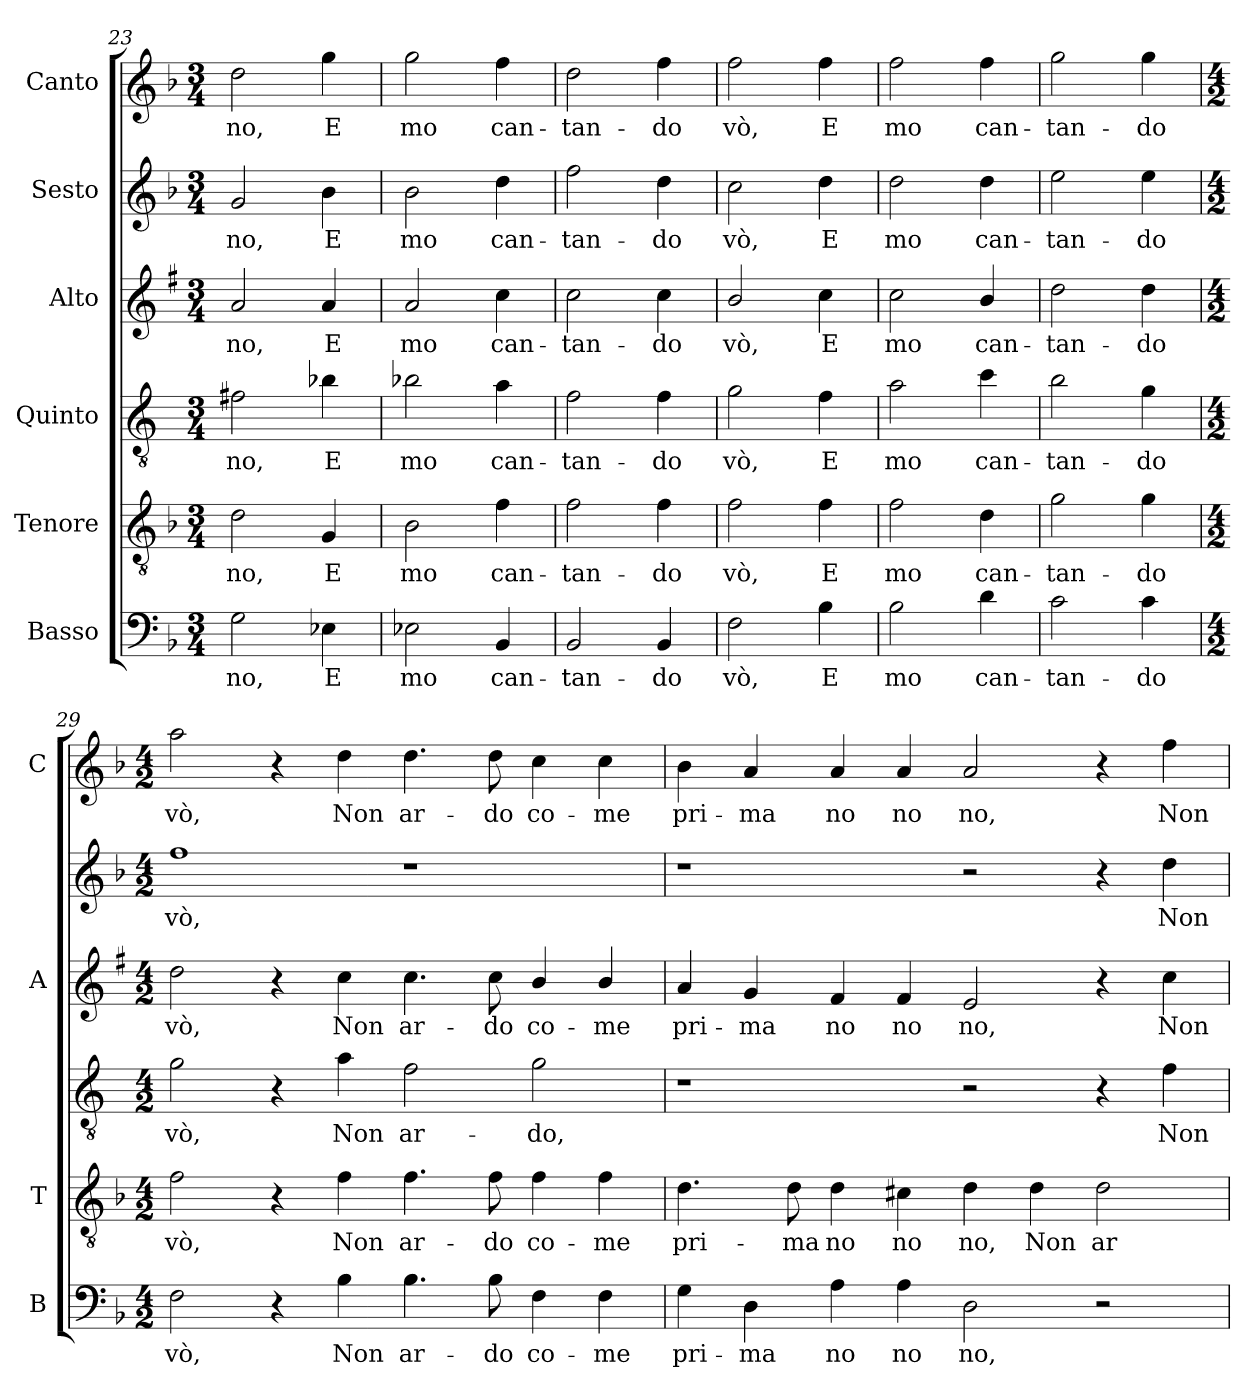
**kern	**text	**kern	**text	**kern	**text	**kern	**text	**kern	**text	**kern	**text
*part6	*part6	*part5	*part5	*part4	*part4	*part3	*part3	*part2	*part2	*part1	*part1
*staff6	*staff6	*staff5	*staff5	*staff4	*staff4	*staff3	*staff3	*staff2	*staff2	*staff1	*staff1
*I"Basso	*	*I"Tenore	*	*I"Quinto	*	*I"Alto	*	*I"Sesto	*	*I"Canto	*
*I'B	*	*I'T	*	*	*	*I'A	*	*	*	*I'C	*
*clefF4	*	*clefGv2	*	*clefGv2	*	*clefG2	*	*clefG2	*	*clefG2	*
*	*	*	*	*ITrd4c7	*	*ITrd1c2	*	*	*	*	*
*k[b-]	*	*k[b-]	*	*k[b-]	*	*k[b-]	*	*k[b-]	*	*k[b-]	*
*F:	*	*F:	*	*F:	*	*F:	*	*F:	*	*F:	*
*M3/4	*	*M3/4	*	*M3/4	*	*M3/4	*	*M3/4	*	*M3/4	*
=23	=23	=23	=23	=23	=23	=23	=23	=23	=23	=23	=23
!	!LO:LY:b	!	!LO:LY:b	!	!LO:LY:b	!	!LO:LY:b	!	!LO:LY:b	!	!LO:LY:b
2G\	no,	2d\	no,	2Bn\	no,	2g/	no,	2g/	no,	2dd\	no,
!	!LO:LY:b	!	!LO:LY:b	!	!LO:LY:b	!	!LO:LY:b	!	!LO:LY:b	!	!LO:LY:b
4E-X\	E	4G/	E	4e-X\	E	4g/	E	4b-\	E	4gg\	E
=24	=24	=24	=24	=24	=24	=24	=24	=24	=24	=24	=24
!	!LO:LY:b	!	!LO:LY:b	!	!LO:LY:b	!	!LO:LY:b	!	!LO:LY:b	!	!LO:LY:b
2E-X\	mo	2B-\	mo	2e-X\	mo	2g/	mo	2b-\	mo	2gg\	mo
!	!LO:LY:b	!	!LO:LY:b	!	!LO:LY:b	!	!LO:LY:b	!	!LO:LY:b	!	!LO:LY:b
4BB-/	can-	4f\	can-	4d\	can-	4b-\	can-	4dd\	can-	4ff\	can-
=25	=25	=25	=25	=25	=25	=25	=25	=25	=25	=25	=25
!	!LO:LY:b	!	!LO:LY:b	!	!LO:LY:b	!	!LO:LY:b	!	!LO:LY:b	!	!LO:LY:b
2BB-/	-tan-	2f\	-tan-	2B-\	-tan-	2b-\	-tan-	2ff\	-tan-	2dd\	-tan-
!	!LO:LY:b	!	!LO:LY:b	!	!LO:LY:b	!	!LO:LY:b	!	!LO:LY:b	!	!LO:LY:b
4BB-/	-do	4f\	-do	4B-\	-do	4b-\	-do	4dd\	-do	4ff\	-do
=26	=26	=26	=26	=26	=26	=26	=26	=26	=26	=26	=26
!	!LO:LY:b	!	!LO:LY:b	!	!LO:LY:b	!	!LO:LY:b	!	!LO:LY:b	!	!LO:LY:b
2F\	vò,	2f\	vò,	2c\	vò,	2a/	vò,	2cc\	vò,	2ff\	vò,
!	!LO:LY:b	!	!LO:LY:b	!	!LO:LY:b	!	!LO:LY:b	!	!LO:LY:b	!	!LO:LY:b
4B-\	E	4f\	E	4B-\	E	4b-\	E	4dd\	E	4ff\	E
!!LO:PB:g=z
=27	=27	=27	=27	=27	=27	=27	=27	=27	=27	=27	=27
!	!LO:LY:b	!	!LO:LY:b	!	!LO:LY:b	!	!LO:LY:b	!	!LO:LY:b	!	!LO:LY:b
2B-\	mo	2f\	mo	2d\	mo	2b-\	mo	2dd\	mo	2ff\	mo
!	!LO:LY:b	!	!LO:LY:b	!	!LO:LY:b	!	!LO:LY:b	!	!LO:LY:b	!	!LO:LY:b
4d\	can-	4d\	can-	4f\	can-	4a/	can-	4dd\	can-	4ff\	can-
=28	=28	=28	=28	=28	=28	=28	=28	=28	=28	=28	=28
!	!LO:LY:b	!	!LO:LY:b	!	!LO:LY:b	!	!LO:LY:b	!	!LO:LY:b	!	!LO:LY:b
2c\	-tan-	2g\	-tan-	2e\	-tan-	2cc\	-tan-	2ee\	-tan-	2gg\	-tan-
!	!LO:LY:b	!	!LO:LY:b	!	!LO:LY:b	!	!LO:LY:b	!	!LO:LY:b	!	!LO:LY:b
4c\	-do	4g\	-do	4c\	-do	4cc\	-do	4ee\	-do	4gg\	-do
=29	=29	=29	=29	=29	=29	=29	=29	=29	=29	=29	=29
*M4/2	*	*M4/2	*	*M4/2	*	*M4/2	*	*M4/2	*	*M4/2	*
!	!LO:LY:b	!	!LO:LY:b	!	!LO:LY:b	!	!LO:LY:b	!	!LO:LY:b	!	!LO:LY:b
2F\	vò,	2f\	vò,	2c\	vò,	2cc\	vò,	1ff	vò,	2aa\	vò,
4r	.	4r	.	4r	.	4r	.	.	.	4r	.
!	!LO:LY:b	!	!LO:LY:b	!	!LO:LY:b	!	!LO:LY:b	!	!	!	!LO:LY:b
4B-\	Non	4f\	Non	4d\	Non	4b-\	Non	.	.	4dd\	Non
!	!LO:LY:b	!	!LO:LY:b	!	!LO:LY:b	!	!LO:LY:b	!	!	!	!LO:LY:b
4.B-\	ar-	4.f\	ar-	2B-\	ar-	4.b-\	ar-	1r	.	4.dd\	ar-
!	!LO:LY:b	!	!LO:LY:b	!	!	!	!LO:LY:b	!	!	!	!LO:LY:b
8B-\	-do	8f\	-do	.	.	8b-\	-do	.	.	8dd\	-do
!	!LO:LY:b	!	!LO:LY:b	!	!LO:LY:b	!	!LO:LY:b	!	!	!	!LO:LY:b
4F\	co-	4f\	co-	2c\	-do,	4a/	co-	.	.	4cc\	co-
!	!LO:LY:b	!	!LO:LY:b	!	!	!	!LO:LY:b	!	!	!	!LO:LY:b
4F\	-me	4f\	-me	.	.	4a/	-me	.	.	4cc\	-me
=30	=30	=30	=30	=30	=30	=30	=30	=30	=30	=30	=30
!	!LO:LY:b	!	!LO:LY:b	!	!	!	!LO:LY:b	!	!	!	!LO:LY:b
4G\	pri-	4.d\	pri-	1r	.	4g/	pri-	1r	.	4b-\	pri-
!	!LO:LY:b	!	!	!	!	!	!LO:LY:b	!	!	!	!LO:LY:b
4D\	-ma	.	.	.	.	4f/	-ma	.	.	4a/	-ma
!	!	!	!LO:LY:b	!	!	!	!	!	!	!	!
.	.	8d\	-ma	.	.	.	.	.	.	.	.
!	!LO:LY:b	!	!LO:LY:b	!	!	!	!LO:LY:b	!	!	!	!LO:LY:b
4A\	no	4d\	no	.	.	4e/	no	.	.	4a/	no
!	!LO:LY:b	!	!LO:LY:b	!	!	!	!LO:LY:b	!	!	!	!LO:LY:b
4A\	no	4c#X\	no	.	.	4e/	no	.	.	4a/	no
!	!LO:LY:b	!	!LO:LY:b	!	!	!	!LO:LY:b	!	!	!	!LO:LY:b
2D\	no,	4d\	no,	2r	.	2d/	no,	2r	.	2a/	no,
!	!	!	!LO:LY:b	!	!	!	!	!	!	!	!
.	.	4d\	Non	.	.	.	.	.	.	.	.
!	!	!	!LO:LY:b	!	!	!	!	!	!	!	!
2r	.	2d\	ar-	4r	.	4r	.	4r	.	4r	.
!	!	!	!	!	!LO:LY:b	!	!LO:LY:b	!	!LO:LY:b	!	!LO:LY:b
.	.	.	.	4B-\	Non	4b-\	Non	4dd\	Non	4ff\	Non
=	=	=	=	=	=	=	=	=	=	=	=
*-	*-	*-	*-	*-	*-	*-	*-	*-	*-	*-	*-
